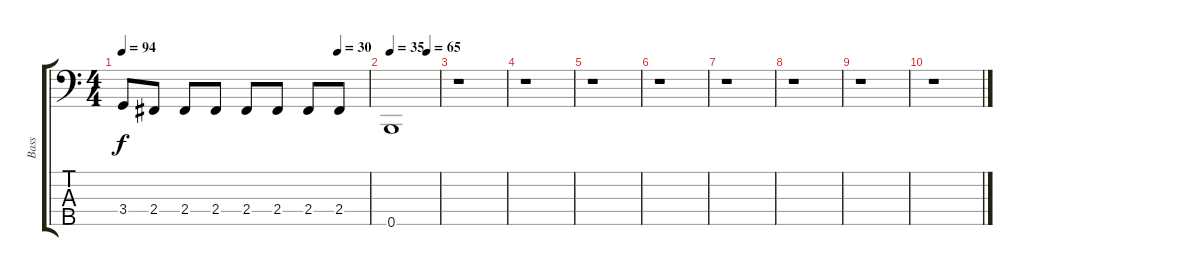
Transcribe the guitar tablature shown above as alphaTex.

\track ("Bass " "Bass ") {instrument electricbasspick}
\staff {score tabs}
\tuning (G2 D2 A1 E1 B0) {hide}
\ts (4 4)
\tempo 94
\tempo (30 0.875)
\clef f4
\ks c
3.4.8{dy f} 2.4.8 2.4.8 2.4.8 2.4.8 2.4.8 2.4.8 2.4.8 |
\tempo 35
\tempo (65 0.75)
0.5.1 |
r.1 |
r.1 |
r.1 |
r.1 |
r.1 |
r.1 |
r.1 |
r.1
